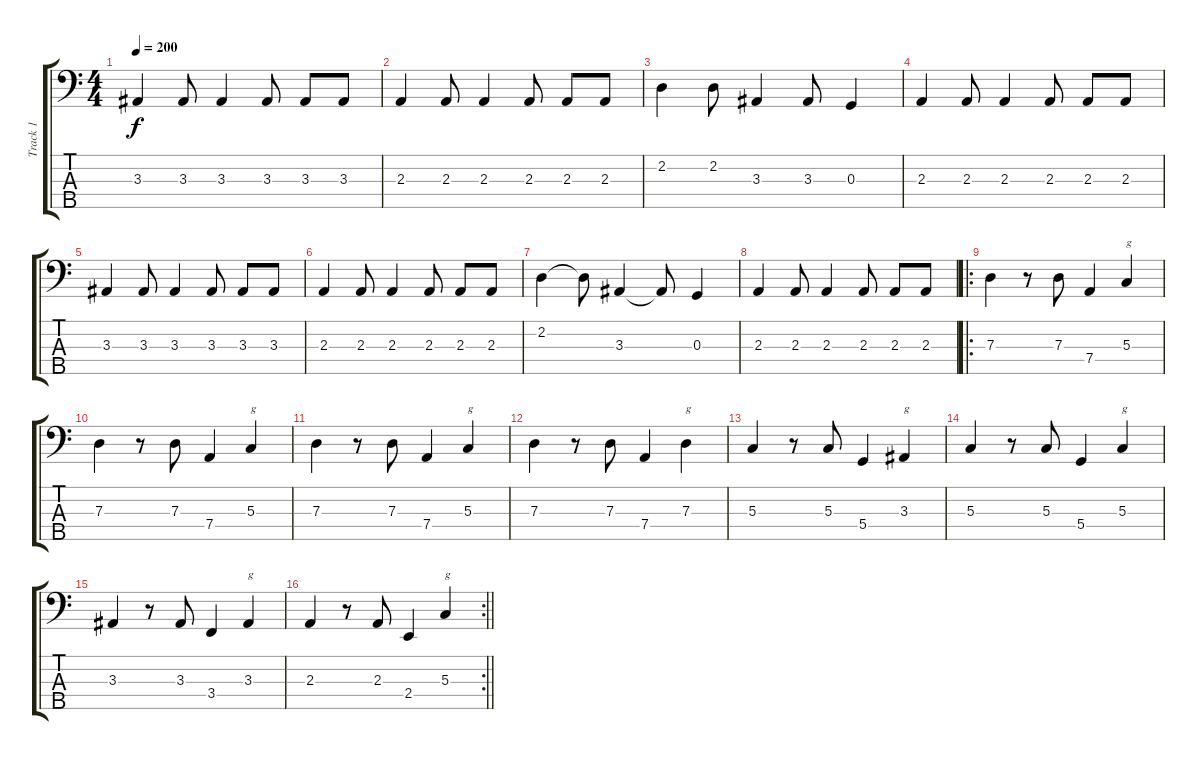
\track ("Track 1" "Track 1") {instrument electricbasspick}
\staff {score tabs}
\tuning (F2 C2 G1 D1 A0) {hide}
\ts (4 4)
\tempo 200
\clef f4
\ks c
3.3.4{dy f} 3.3.8 3.3.4 3.3.8 3.3.8 3.3.8 |
2.3.4 2.3.8 2.3.4 2.3.8 2.3.8 2.3.8 |
2.2.4 2.2.8 3.3.4 3.3.8 0.3.4 |
2.3.4 2.3.8 2.3.4 2.3.8 2.3.8 2.3.8 |
3.3.4 3.3.8 3.3.4 3.3.8 3.3.8 3.3.8 |
2.3.4 2.3.8 2.3.4 2.3.8 2.3.8 2.3.8 |
2.2.4 2.2{t}.8 3.3.4 3.3{t}.8 0.3.4 |
2.3.4 2.3.8 2.3.4 2.3.8 2.3.8 2.3.8 |
\ro
7.3.4 r.8 7.3.8 7.4.4 5.3.4{txt "g"} |
7.3.4 r.8 7.3.8 7.4.4 5.3.4{txt "g"} |
7.3.4 r.8 7.3.8 7.4.4 5.3.4{txt "g"} |
7.3.4 r.8 7.3.8 7.4.4 7.3.4{txt "g"} |
5.3.4 r.8 5.3.8 5.4.4 3.3.4{txt "g"} |
5.3.4 r.8 5.3.8 5.4.4 5.3.4{txt "g"} |
3.3.4 r.8 3.3.8 3.4.4 3.3.4{txt "g"} |
\rc 2
\barLineRight lightlight
2.3.4 r.8 2.3.8 2.4.4 5.3.4{txt "g"}
